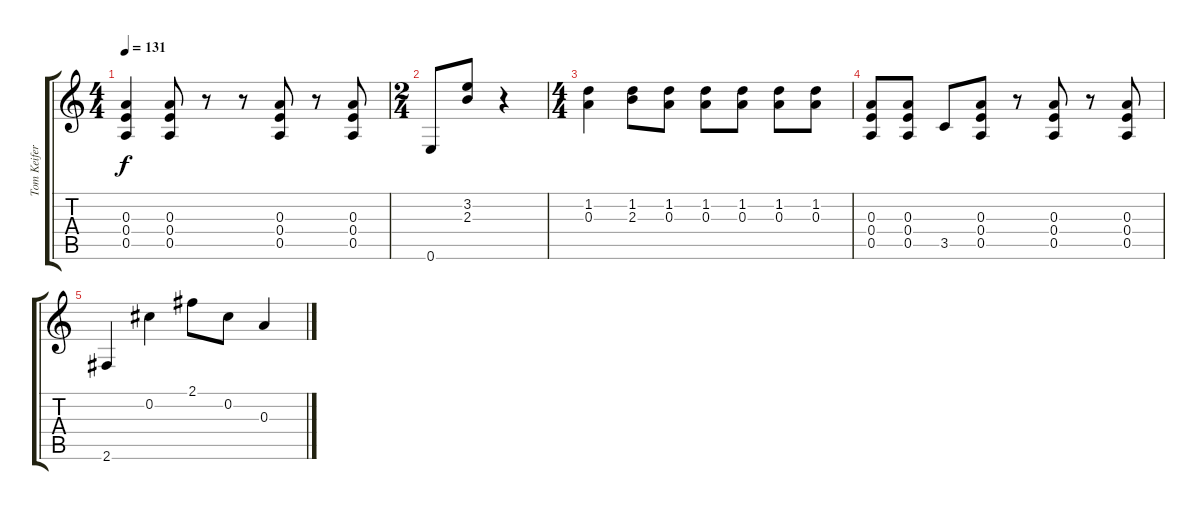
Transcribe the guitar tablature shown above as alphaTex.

\track ("Tom Keifer - Rhytm Guitar" "Tom Keifer") {instrument distortionguitar}
\staff {score tabs}
\tuning (E4 Db4 A3 E3 A2 E2) {hide}
\ts (4 4)
\tempo 131
\clef g2
\ks c
(0.3{t} 0.4{t} 0.5{t}).4{dy f} (0.3 0.4 0.5).8 r.8 r.8 (0.3 0.4 0.5).8 r.8 (0.3 0.4 0.5).8 |
\ts (2 4)
0.6.8{volume 0} (3.2 2.3).8 r.4 |
\ts (4 4)
(1.2 0.3).4 (1.2 2.3).8 (1.2 0.3).8 (1.2 0.3).8 (1.2 0.3).8 (1.2 0.3).8 (1.2 0.3).8 |
(0.3 0.4 0.5).8 (0.3 0.4 0.5).8 3.5.8 (0.3 0.4 0.5).8 r.8 (0.3 0.4 0.5).8 r.8 (0.3 0.4 0.5).8 |
2.6.4 0.2.4 2.1.8 0.2.8 0.3.4
